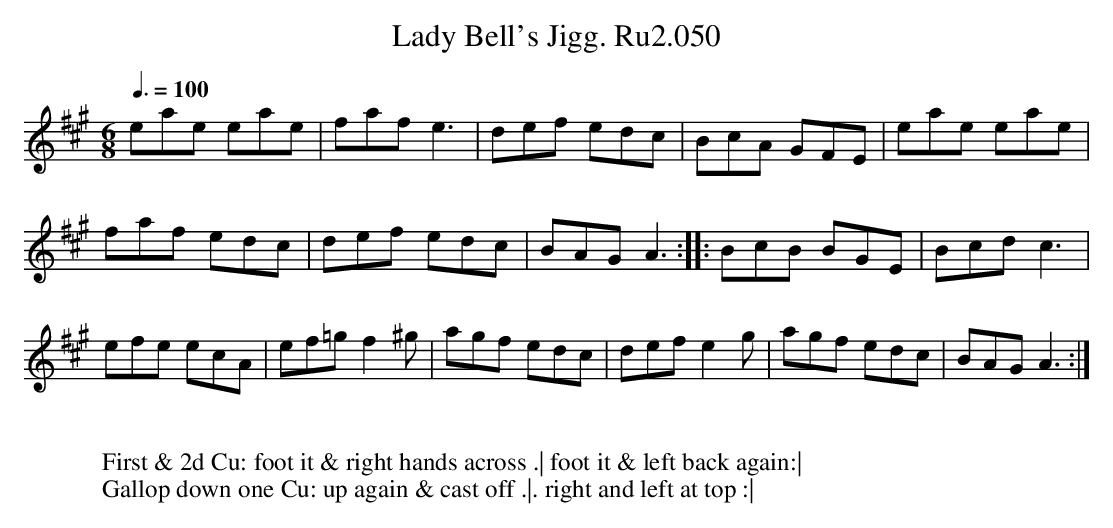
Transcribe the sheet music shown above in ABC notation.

X:1
T:Lady Bell's Jigg. Ru2.050
M:6/8
L:1/8
Q:3/8=100
K:A
eae eae|faf e3|def edc|BcA GFE|eae eae|
faf edc|def edc|BAG A3::BcB BGE|Bcd c3|
efe ecA|ef=g f2^g|agf edc|def e2g|agf edc|BAG A3:|
W:
W:First & 2d Cu: foot it & right hands across .| foot it & left back again:|
W:Gallop down one Cu: up again & cast off .|. right and left at top :|
